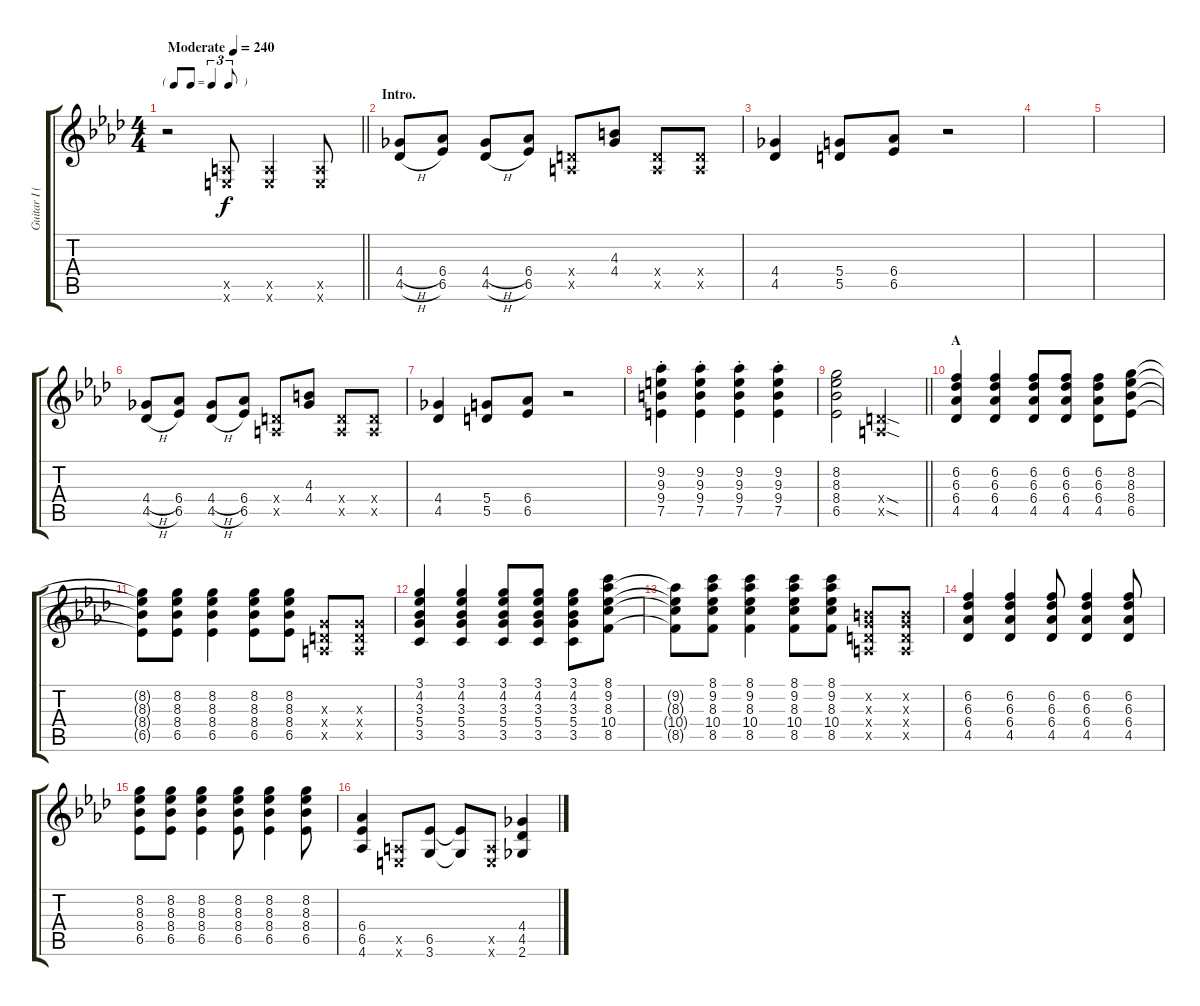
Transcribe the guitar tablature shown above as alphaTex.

\track ("Guitar I (Hirasawa Yui)" "Guitar I (") {instrument overdrivenguitar}
\staff {score tabs}
\tuning (E4 B3 G3 D3 A2 E2) {hide}
\ts (4 4)
\tf triplet8th
\tempo (240 "Moderate")
\clef g2
\barLineRight lightlight
\ks ab
r.2{dy f instrument overdrivenguitar} (0.5{x} 0.6{x}).8 (0.5{x} 0.6{x}).4 (0.5{x} 0.6{x}).8 |
\section ("" "Intro.")
(4.4{h} 4.5{h}).8 (6.4 6.5).8 (4.4{h} 4.5{h}).8 (6.4 6.5).8 (0.4{x} 0.5{x}).8 (4.3 4.4).8 (0.4{x} 0.5{x}).8 (0.4{x} 0.5{x}).8 |
(4.4 4.5).4 (5.4 5.5).8 (6.4 6.5).8 r.2 |
|
|
(4.4{h} 4.5{h}).8 (6.4 6.5).8 (4.4{h} 4.5{h}).8 (6.4 6.5).8 (0.4{x} 0.5{x}).8 (4.3 4.4).8 (0.4{x} 0.5{x}).8 (0.4{x} 0.5{x}).8 |
(4.4 4.5).4 (5.4 5.5).8 (6.4 6.5).8 r.2 |
(9.2{st} 9.3 9.4 7.5).4 (9.2{st} 9.3 9.4 7.5).4 (9.2{st} 9.3 9.4 7.5).4 (9.2{st} 9.3 9.4 7.5).4 |
\barLineRight lightlight
(8.2 8.3 8.4 6.5).2 (0.4{sod x} 0.5{sod x}).2 |
\section ("" "A")
(6.2 6.3 6.4 4.5).4 (6.2 6.3 6.4 4.5).4 (6.2 6.3 6.4 4.5).8 (6.2 6.3 6.4 4.5).8 (6.2 6.3 6.4 4.5).8 (8.2 8.3 8.4 6.5).8 |
(8.2{t} 8.3{t} 8.4{t} 6.5{t}).8 (8.2 8.3 8.4 6.5).8 (8.2 8.3 8.4 6.5).4 (8.2 8.3 8.4 6.5).8 (8.2 8.3 8.4 6.5).8 (0.3{x} 0.4{x} 0.5{x}).8 (0.3{x} 0.4{x} 0.5{x}).8 |
(3.1 4.2 3.3 5.4 3.5).4 (3.1 4.2 3.3 5.4 3.5).4 (3.1 4.2 3.3 5.4 3.5).8 (3.1 4.2 3.3 5.4 3.5).8 (3.1 4.2 3.3 5.4 3.5).8 (8.1 9.2 8.3 10.4 8.5).8 |
(9.2{t} 8.3{t} 10.4{t} 8.5{t}).8 (8.1 9.2 8.3 10.4 8.5).8 (8.1 9.2 8.3 10.4 8.5).4 (8.1 9.2 8.3 10.4 8.5).8 (8.1 9.2 8.3 10.4 8.5).8 (0.2{x} 0.3{x} 0.4{x} 0.5{x}).8 (0.2{x} 0.3{x} 0.4{x} 0.5{x}).8 |
(6.2 6.3 6.4 4.5).4 (6.2 6.3 6.4 4.5).4 (6.2 6.3 6.4 4.5).8 (6.2 6.3 6.4 4.5).4 (6.2 6.3 6.4 4.5).8 |
(8.2 8.3 8.4 6.5).8 (8.2 8.3 8.4 6.5).8 (8.2 8.3 8.4 6.5).4 (8.2 8.3 8.4 6.5).8 (8.2 8.3 8.4 6.5).4 (8.2 8.3 8.4 6.5).8 |
(6.4 6.5 4.6).4 (0.5{x} 0.6{x}).8 (6.5 3.6).8 (6.5{t} 3.6{t}).8 (0.5{x} 0.6{x}).8 (4.4 4.5 2.6).4
